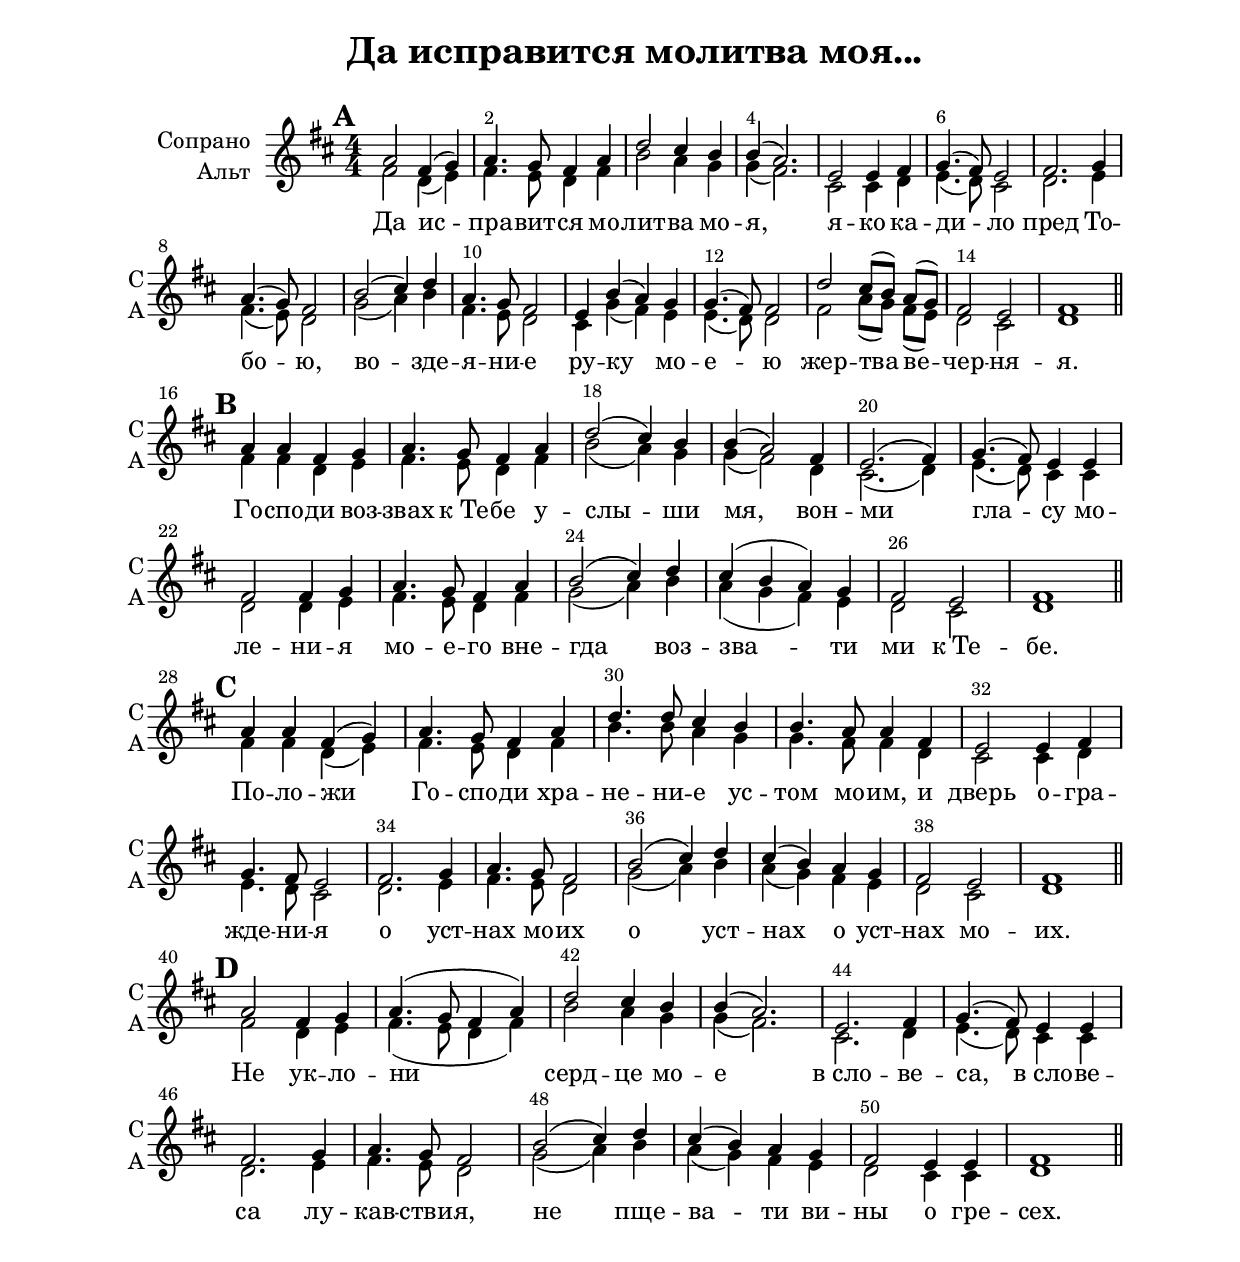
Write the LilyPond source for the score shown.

\version "2.22.0"

% закомментируйте строку ниже, чтобы получался pdf с навигацией
%#(ly:set-option 'point-and-click #f)
#(ly:set-option 'midi-extension "mid")
#(ly:set-option 'embed-source-code #t) % внедряем исходник как аттач к pdf
#(set-default-paper-size "a4")
%#(set-global-staff-size 18)

\header {
  title = "Да исправится молитва моя..."
  subtitle = " "
%  composer = "Composer"
  % Удалить строку версии LilyPond 
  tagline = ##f
}


abr = { \break }
%abr = \tag #'BR { \break }
%abr = {}

pbr = { \pageBreak }
%pbr = {}

breathes = { \once \override BreathingSign.text = \markup { \musicglyph #"scripts.tickmark" } \breathe }

bort = {  % Динамика: вместо f, p пишем по-русски гр., т. и т.д.
  \override DynamicText.stencil = #(lambda (grob)(
                                                   grob-interpret-markup grob (                         
                                                                                let (( dyntxt (ly:grob-property grob 'text ) )  )
                                                                                ( set! dyntxt (cond
                                                                                               (( equal? dyntxt "ff" ) "оч. гр." ) 
                                                                                               (( equal? dyntxt "f" ) "гр." )
                                                                                               (( equal? dyntxt "mf" ) "ум." )
                                                                                               (( equal? dyntxt "mp" ) "ум." )
                                                                                               (( equal? dyntxt "p" ) "т." )
                                                                                               )) #{ \markup \normal-text \italic $dyntxt #} )
                                                   )) }


melon = { \set melismaBusyProperties = #'() }
meloff = { \unset melismaBusyProperties }
solo = ^\markup\italic"Соло"
tutti =  ^\markup\italic"tutti"

co = \cadenzaOn
cof = \cadenzaOff
cb = { \cadenzaOff \bar "||" }
cbr = { \bar "" }
cbar = { \cadenzaOff \bar "|" \cadenzaOn }
stemOff = { \hide Staff.Stem }
nat = { \once \hide Accidental }
%stemOn = { \unHideNotes Staff.Stem }

% alternative breathe
breathes = { \once \override BreathingSign.text = \markup { \musicglyph #"scripts.tickmark" } \breathe }

% alternative partial - for repeats
partiall = { \set Timing.measurePosition = #(ly:make-moment -1/4) }

% compress multi-measure rests
multirests = { \override MultiMeasureRest.expand-limit = #1 \set Score.skipBars = ##t }

% mark with numbers in squares
squaremarks = {  \set Score.markFormatter = #format-mark-box-numbers }

% move dynamics a bit left (to be not up/under the note, but before)
placeDynamicsLeft = { \override DynamicText.X-offset = #-2.5 }

%make visible number of every 2-nd bar
secondbar = {
  \override Score.BarNumber.break-visibility = #end-of-line-invisible
  \override Score.BarNumber.X-offset = #1
  \override Score.BarNumber.self-alignment-X = #LEFT
  \set Score.barNumberVisibility = #(every-nth-bar-number-visible 2)
}

global = {
  \numericTimeSignature
  \secondbar
  \multirests
  \placeDynamicsLeft
  \squaremarks
  
  \key d \major
  \time 4/4
}

sopvoice = \relative c'' {
  \global
  \dynamicUp
  \autoBeamOff
  \mark \default
  a2 fis4( g) |
  a4. g8 fis4 a |
  d2 cis4 b |
  b( a2.) |
  e2 e4 fis |
  g4.( fis8) e2 |
  fis2. g4 |
  a4.( g8) fis2 |
  b2( cis4) d |
  a4. g8 fis2 |
  
  e4 b'( a) g |
  g4.( fis8) fis2 |
  d'2 cis8[( b]) a[( g]) |
  fis2 e |
  fis1 \bar "||"
   \abr
  \mark \default
  a4 a fis g |
  a4. g8 fis4 a |
  d2( cis4) b |
  b( a2) fis4 |
  e2. ( fis4) |
  g4.( fis8) e4 e |
  fis2 fis4 g |
  a4. g8 fis4 a |
  
  b2( cis4) d |
  cis( b a) g |
  fis2 e |
  fis1 \bar "||"
  \abr
  \mark \default
  a4 a fis( g) |
  a4. g8 fis4 a |
  d4. d8 cis4 b |
  b4. a8 a4 fis |
  e2 e4 fis |
  g4. fis8 e2 |
  fis2. g4 |
  a4. g8 fis2 |
  b2( cis4) d |
  cis( b) a g |
  fis2 e |
  fis1 \bar "||"
  \abr
  \mark \default
  a2 fis4 g |
  a4.( g8 fis4 a) |
  d2 cis4 b |
  b( a2.) |
  e2. fis4 |
  g4.( fis8) e4 e |
  fis2. g4 |
  a4. g8 fis2 |
  
  b2( cis4) d |
  cis( b) a g |
  fis2 e4 e |
  fis1 \bar "||"

}


altvoice = \relative c' {
  \global
  \dynamicUp
  \autoBeamOff
   fis2 d4( e) |
   fis4. e8 d4 fis |
   b2 a4 g |
   g( fis2.) |
   cis2 cis4 d |
   e4.( d8) cis2 |
   d2. e4 |
   fis4.( e8) d2 |
   g2( a4) b |
   fis4. e8 d2 |
   
   cis4 g'( fis) e |
   e4.( d8) d2 |
   fis2 a8[( g]) fis[( e]) |
   d2 cis |
   d1
 
   fis4 fis d e |
   fis4. e8 d4 fis |
   b2( a4) g |
   g( fis2) d4 |
   cis2.( d4) |
   e4.( d8) cis4 cis |
   d2 d4 e |
   fis4. e8 d4 fis |
   
   g2( a4) b |
   a( g fis) e |
   d2 cis |
   d1
   
   fis4 fis d( e) |
   fis4. e8 d4 fis |
   b4. b8 a4 g |
   g4. fis8 fis4 d |
   cis2 cis4 d |
   e4. d8 cis2 |
   d2. e4 |
   fis4. e8 d2 |
   g2( a4) b |
   a4( g) fis e |
   d2 cis |
   d1
   
   fis2 d4 e |
   fis4.( e8 d4 fis) |
   b2 a4 g |
   g( fis2.) |
   cis2. d4 |
   e4.( d8) cis4 cis |
   d2. e4 |
   fis4. e8 d2 |
   
   g2( a4) b |
   a( g) fis e |
   d2 cis4 cis |
   d1
}


lyricscore = \lyricmode {
  Да ис -- пра -- вит -- ся мо -- лит -- ва мо -- я, я -- ко ка -- ди -- ло пред То -- бо -- ю, во -- зде -- я -- ни -- е
  ру -- ку мо -- е -- ю жер -- тва ве -- чер -- ня -- я.
  Го -- спо -- ди воз -- звах к_Те -- бе у -- слы -- ши мя, вон -- ми гла -- су мо -- ле -- ни -- я мо -- е -- го вне --
  гда воз -- зва -- ти ми к_Те -- бе.
  По -- ло -- жи Го -- спо -- ди хра -- не -- ни -- е ус -- том мо -- им, и дверь о -- гра -- жде -- ни -- я о уст --
  нах мо -- их о уст -- нах о уст -- нах мо -- их.
  Не ук -- ло -- ни серд -- це мо -- е в_сло -- ве -- са, в_сло -- ве -- са лу -- кав -- стви -- я,
  не пще -- ва -- ти ви -- ны о гре -- сех.
}


\bookpart {
  \paper {
    top-margin = 15
    left-margin = 25
    right-margin = 20
    bottom-margin = 15
    indent = 20
    ragged-bottom = ##f
    %  system-separator-markup = \slashSeparator
    
  }
  \score {
    %  \transpose c bes {
    %  \removeWithTag #'BR
    \new ChoirStaff <<
      \new Staff = "upstaff" \with {
        instrumentName = \markup { \right-column { "Сопрано" "Альт"  } }
        shortInstrumentName = \markup { \right-column { "С" "А"  } }
        midiInstrument = "voice oohs"
        %        \RemoveEmptyStaves
      } <<
        \new Voice = "soprano" { \voiceOne \sopvoice }
        \new Voice  = "alto" { \voiceTwo \altvoice }
      >> 
      
      \new Lyrics \lyricsto "soprano" { \lyricscore }
      % alternative lyrics above up staff
      %\new Lyrics \with {alignAboveContext = "upstaff"} \lyricsto "soprano" \lyricst

    >>
    %  }  % transposeµ
    \layout {
      %    #(layout-set-staff-size 20)
      \context {
        \Score
      }
      \context {
        \Staff
        %        \RemoveEmptyStaves
        %        \RemoveAllEmptyStaves
      }
      %Metronome_mark_engraver
    }
    \midi {
      \tempo 4=90
    }
  }
}
